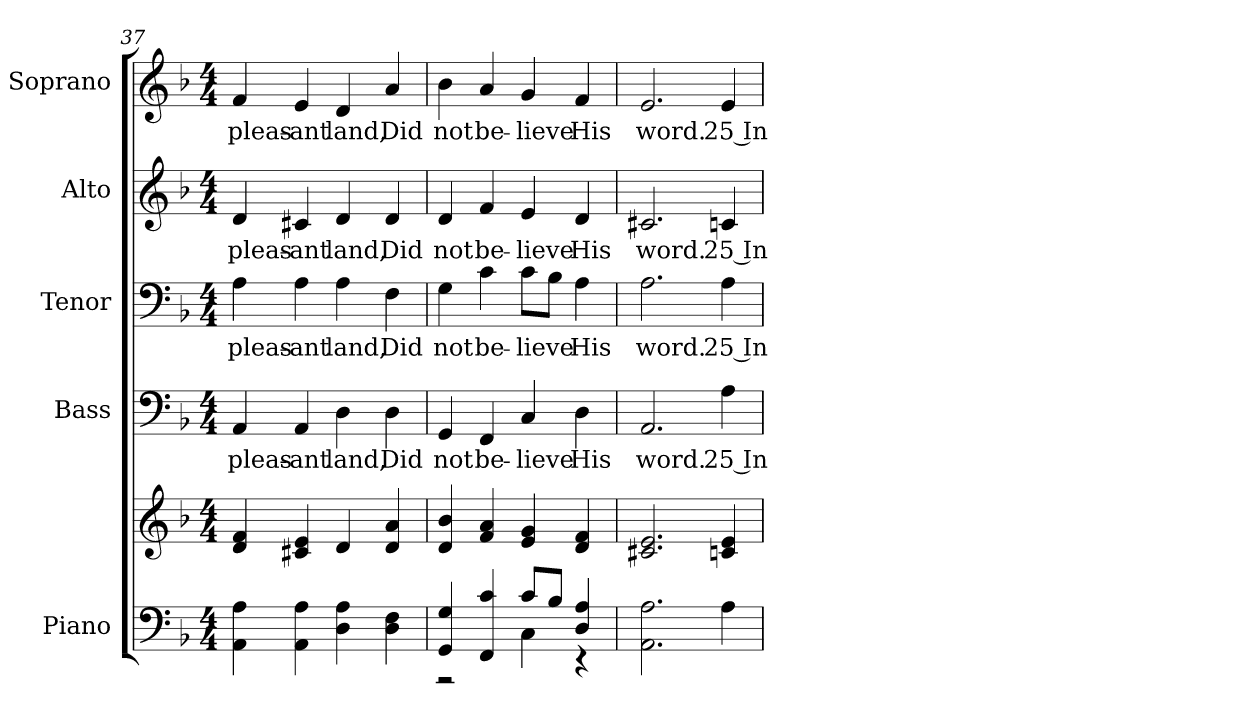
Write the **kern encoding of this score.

**kern	**kern	**kern	**text	**kern	**text	**kern	**text	**kern	**text
*part5	*part5	*part4	*part4	*part3	*part3	*part2	*part2	*part1	*part1
*staff6	*staff5	*staff4	*staff4	*staff3	*staff3	*staff2	*staff2	*staff1	*staff1
*I"Piano	*	*I"Bass	*	*I"Tenor	*	*I"Alto	*	*I"Soprano	*
*I'Pno.	*	*I'B.	*	*I'T.	*	*I'A.	*	*I'S.	*
*clefF4	*clefG2	*clefF4	*	*clefF4	*	*clefG2	*	*clefG2	*
*k[b-]	*k[b-]	*k[b-]	*	*k[b-]	*	*k[b-]	*	*k[b-]	*
*F:	*F:	*F:	*	*F:	*	*F:	*	*F:	*
*M4/4	*M4/4	*M4/4	*	*M4/4	*	*M4/4	*	*M4/4	*
=37	=37	=37	=37	=37	=37	=37	=37	=37	=37
!	!	!	!LO:LY:b:color=#000000	!	!	!	!	!	!
!	!	!	!	!	!LO:LY:b:color=#000000	!	!	!	!
!	!	!	!	!	!	!	!LO:LY:b:color=#000000	!	!
!	!	!	!	!	!	!	!	!	!LO:LY:b:color=#000000
4AAi\ 4Ai	4di/ 4fi	4AAi/	pleas-	4Ai\	pleas-	4di/	pleas-	4fi/	pleas-
!	!	!	!LO:LY:b:color=#000000	!	!	!	!	!	!
!	!	!	!	!	!LO:LY:b:color=#000000	!	!	!	!
!	!	!	!	!	!	!	!LO:LY:b:color=#000000	!	!
!	!	!	!	!	!	!	!	!	!LO:LY:b:color=#000000
4AAi\ 4Ai	4c#Xi/ 4ei	4AAi/	-ant	4Ai\	-ant	4c#Xi/	-ant	4ei/	-ant
!	!	!	!LO:LY:b:color=#000000	!	!	!	!	!	!
!	!	!	!	!	!LO:LY:b:color=#000000	!	!	!	!
!	!	!	!	!	!	!	!LO:LY:b:color=#000000	!	!
!	!	!	!	!	!	!	!	!	!LO:LY:b:color=#000000
4Di\ 4Ai	4di/	4Di\	land,	4Ai\	land,	4di/	land,	4di/	land,
!	!	!	!LO:LY:b:color=#000000	!	!	!	!	!	!
!	!	!	!	!	!LO:LY:b:color=#000000	!	!	!	!
!	!	!	!	!	!	!	!LO:LY:b:color=#000000	!	!
!	!	!	!	!	!	!	!	!	!LO:LY:b:color=#000000
4Di\ 4Fi	4di/ 4ai	4Di\	Did	4Fi\	Did	4di/	Did	4ai/	Did
!!LO:PB:g=z
=38	=38	=38	=38	=38	=38	=38	=38	=38	=38
*^	*	*	*	*	*	*	*	*	*
!	!	!	!	!LO:LY:b:color=#000000	!	!	!	!	!	!
!	!	!	!	!	!	!LO:LY:b:color=#000000	!	!	!	!
!	!	!	!	!	!	!	!	!LO:LY:b:color=#000000	!	!
!	!	!	!	!	!	!	!	!	!	!LO:LY:b:color=#000000
4GGi/ 4Gi	2r	4di/ 4b-i	4GGi/	not	4Gi\	not	4di/	not	4b-i\	not
!	!	!	!	!LO:LY:b:color=#000000	!	!	!	!	!	!
!	!	!	!	!	!	!LO:LY:b:color=#000000	!	!	!	!
!	!	!	!	!	!	!	!	!LO:LY:b:color=#000000	!	!
!	!	!	!	!	!	!	!	!	!	!LO:LY:b:color=#000000
4FFi/ 4ci	.	4fi/ 4ai	4FFi/	be-	4ci\	be-	4fi/	be-	4ai/	be-
!	!	!	!	!LO:LY:b:color=#000000	!	!	!	!	!	!
!	!	!	!	!	!	!LO:LY:b:color=#000000	!	!	!	!
!	!	!	!	!	!	!	!	!LO:LY:b:color=#000000	!	!
!	!	!	!	!	!	!	!	!	!	!LO:LY:b:color=#000000
8ci/L	4Ci\	4ei/ 4gi	4Ci/	-lieve	8ci\L	-lieve	4ei/	-lieve	4gi/	-lieve
8B-i/J	.	.	.	.	8B-i\J	.	.	.	.	.
!	!	!	!	!LO:LY:b:color=#000000	!	!	!	!	!	!
!	!	!	!	!	!	!LO:LY:b:color=#000000	!	!	!	!
!	!	!	!	!	!	!	!	!LO:LY:b:color=#000000	!	!
!	!	!	!	!	!	!	!	!	!	!LO:LY:b:color=#000000
4Di/ 4Ai	4r	4di/ 4fi	4Di\	His	4Ai\	His	4di/	His	4fi/	His
*v	*v	*	*	*	*	*	*	*	*	*
=39	=39	=39	=39	=39	=39	=39	=39	=39	=39
*^	*	*	*	*	*	*	*	*	*
!	!	!	!	!LO:LY:b:color=#000000	!	!	!	!	!	!
*v	*v	*	*	*	*	*	*	*	*	*
*^	*	*	*	*	*	*	*	*	*
!	!	!	!	!	!	!LO:LY:b:color=#000000	!	!	!	!
*v	*v	*	*	*	*	*	*	*	*	*
*^	*	*	*	*	*	*	*	*	*
!	!	!	!	!	!	!	!	!LO:LY:b:color=#000000	!	!
*v	*v	*	*	*	*	*	*	*	*	*
*^	*	*	*	*	*	*	*	*	*
!	!	!	!	!	!	!	!	!	!	!LO:LY:b:color=#000000
*v	*v	*	*	*	*	*	*	*	*	*
2.AAi\ 2.Ai	2.c#Xi/ 2.ei	2.AAi/	word.	2.Ai\	word.	2.c#Xi/	word.	2.ei/	word.
!	!	!	!LO:LY:b:color=#000000	!	!	!	!	!	!
!	!	!	!	!	!LO:LY:b:color=#000000	!	!	!	!
!	!	!	!	!	!	!	!LO:LY:b:color=#000000	!	!
!	!	!	!	!	!	!	!	!	!LO:LY:b:color=#000000
4Ai\	4cni/ 4ei	4Ai\	25 In-	4Ai\	25 In-	4cni/	25 In-	4ei/	25 In-
=	=	=	=	=	=	=	=	=	=
*-	*-	*-	*-	*-	*-	*-	*-	*-	*-
